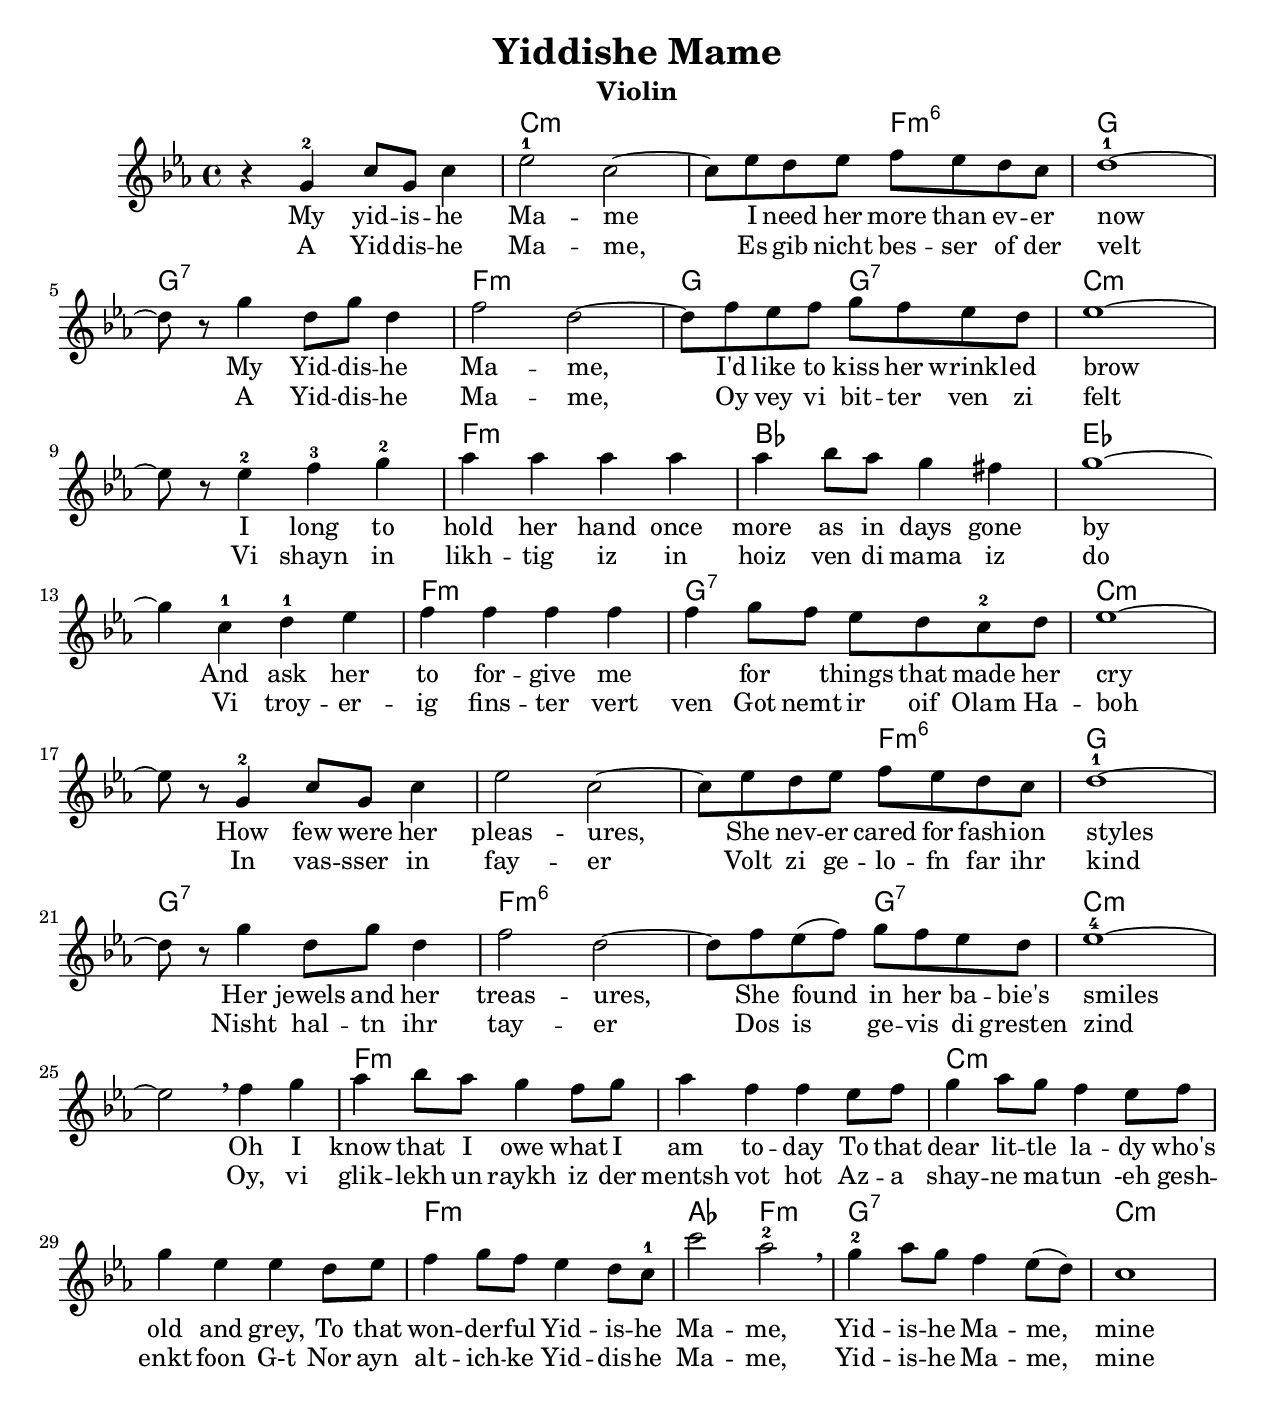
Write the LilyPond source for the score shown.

\version "2.18.0"
\include "english.ly"
\paper{
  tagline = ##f
  print-all-headers = ##t
  #(set-paper-size "letter")
}
date = #(strftime "%d-%m-%Y" (localtime (current-time)))

%\markup{ \italic{ " Updated " \date  }  }

%\markup{ Got something to say? }

global = {
  \clef treble
  \key g \minor
  \time 4/4
  \set Score.markFormatter = #format-mark-box-alphabet
}

%#################################### Melody ########################
melody = \relative c' {
  \global
  %\partial 16*3 a16 d f   %lead in notes

  r4 d4-2 g8 d g4
  bf2-1 g~
  g8 bf a bf  c bf a g
  a1-1~
  \break
  a8 r d4 a8 d a4
  c2 a~
  a8 c bf c  d c bf a
  bf1~
  \break
  bf8 r bf4-2 c-3 d-2|
  ef4 ef ef ef
  ef4 f8 ef d4 cs
  d1~
  \break
  d4 g,-1 a-1  bf
  c4 c c c
  c4 d8 c bf a g-2 a |
  bf1~
  \break
  bf8 r d,4-2 g8 d g4
  bf2 g~
  g8 bf a bf  c bf a g
  a1-1~   %styles
  \break
  a8 r d4 a8 d a4
  c2 a~
  a8 c bf(c)  d c bf a
  bf1-4~
  \break
  bf2 \breathe c4 d
  ef4 f8 ef d4 c8 d|
  ef4 c c bf8 c
  d4 ef8 d c4 bf8 c
  \break
  d4 bf bf a8 bf
  c4 d8 c bf4 a8 g-1
  g'2 ef-2 \breathe
  d4-2 ef8 d c4 bf8(a)
  %{
    <<
    {d4 ef8 d c4 bf8(a)}
    {d2 d}
    >>
  %}
  g1
}
%################################# Lyrics #####################
\addlyrics{
  My yid -- is -- he Ma -- me
  I need her more than ev -- er now
  My Yid -- dis -- he Ma -- me,
  I'd like to kiss her wrinkl -- ed brow
  I long to hold her hand once more as in days gone by
  And ask her to for -- give me \skip 4 for \skip 4 things that made her cry
  How few were her pleas -- ures,
  She nev -- er cared for fash -- ion styles
  Her jewels and her treas -- ures,
  She found in her ba -- bie's smiles
  Oh I know that I owe what I am to -- day
  To that dear lit -- tle la -- dy who's old and grey,
  To that won -- der -- ful Yid -- is -- he Ma -- me,
  Yid -- is -- he Ma -- me, mine
}
\addlyrics {
  A Yid -- dis -- he Ma -- me,
  Es gib nicht bes -- ser of der velt
  A Yid -- dis -- he Ma -- me,
  Oy vey vi bit -- ter ven zi felt
  Vi shayn in likh -- tig iz in hoiz ven di mama iz do
  Vi troy -- er -- ig fins -- ter vert ven Got nemt ir oif Olam Ha -- boh

  In vas -- sser in fay -- er
  Volt zi ge -- lo -- fn far ihr kind
  Nisht hal -- tn ihr tay -- er
  Dos is ge -- vis di gresten zind
  Oy, vi glik -- lekh un raykh iz der mentsh vot hot
  Az -- a  shay -- ne ma -- tun -eh gesh -- enkt foon G-t
  Nor ayn alt -- ich -- ke Yid -- dis -- he Ma -- me,
  Yid -- is -- he Ma -- me, mine
  %Ma -- \skip 4 \skip 4 me \skip 8 mayn
}
%################################# Chords #######################
harmonies =  \chordmode {
  s1
  g2*3:m
  c2:m6
  d1
  d1:7
  c2*2:m
  (d2)
  d2:7
  g1*2:m
  c1:m
  f1
  bf1*2
  c1:m
  d1:7
  g2*7:m
  c2:m6
  d1
  d1:7
  c2*3:m6
  d2:7
  g1*2:m
  c1*2:m
  g1*2:m
  c1:m
  ef2
  c2:m
  d1:7
  g1:m

}

\score {
  <<
    \new ChordNames {
      \set chordChanges = ##f
     \transpose g c \harmonies
    }
    \new Staff
   \transpose g c' \melody
  >>
  \header{
    title= "Yiddishe Mame"
    subtitle=""
    composer= ""
    instrument = "Violin"
    arranger= ""
  }
  \midi{\tempo 4 = 120}
  \layout{indent = 1.0\cm}
}
%{
% more verses:
\markup{}
\markup {
  \fill-line {
    \hspace #0.1 % distance from left margin
    \column {
      \line { "1."
	\column {
	  ""
	}
      }
      \hspace #0.2 % vertical distance between verses
      \line { "2."
	\column {
	 ""
	}
      }
    }
    \hspace #0.1  % horiz. distance between columns
    \column {
      \line { "3."
	\column {
	  ""
	}
      }
      \hspace #0.2 % distance between verses
      \line { "4."
	\column {
	 ""
	}
      }
    }
    \hspace #0.1 % distance to right margin
  }
}

%}
